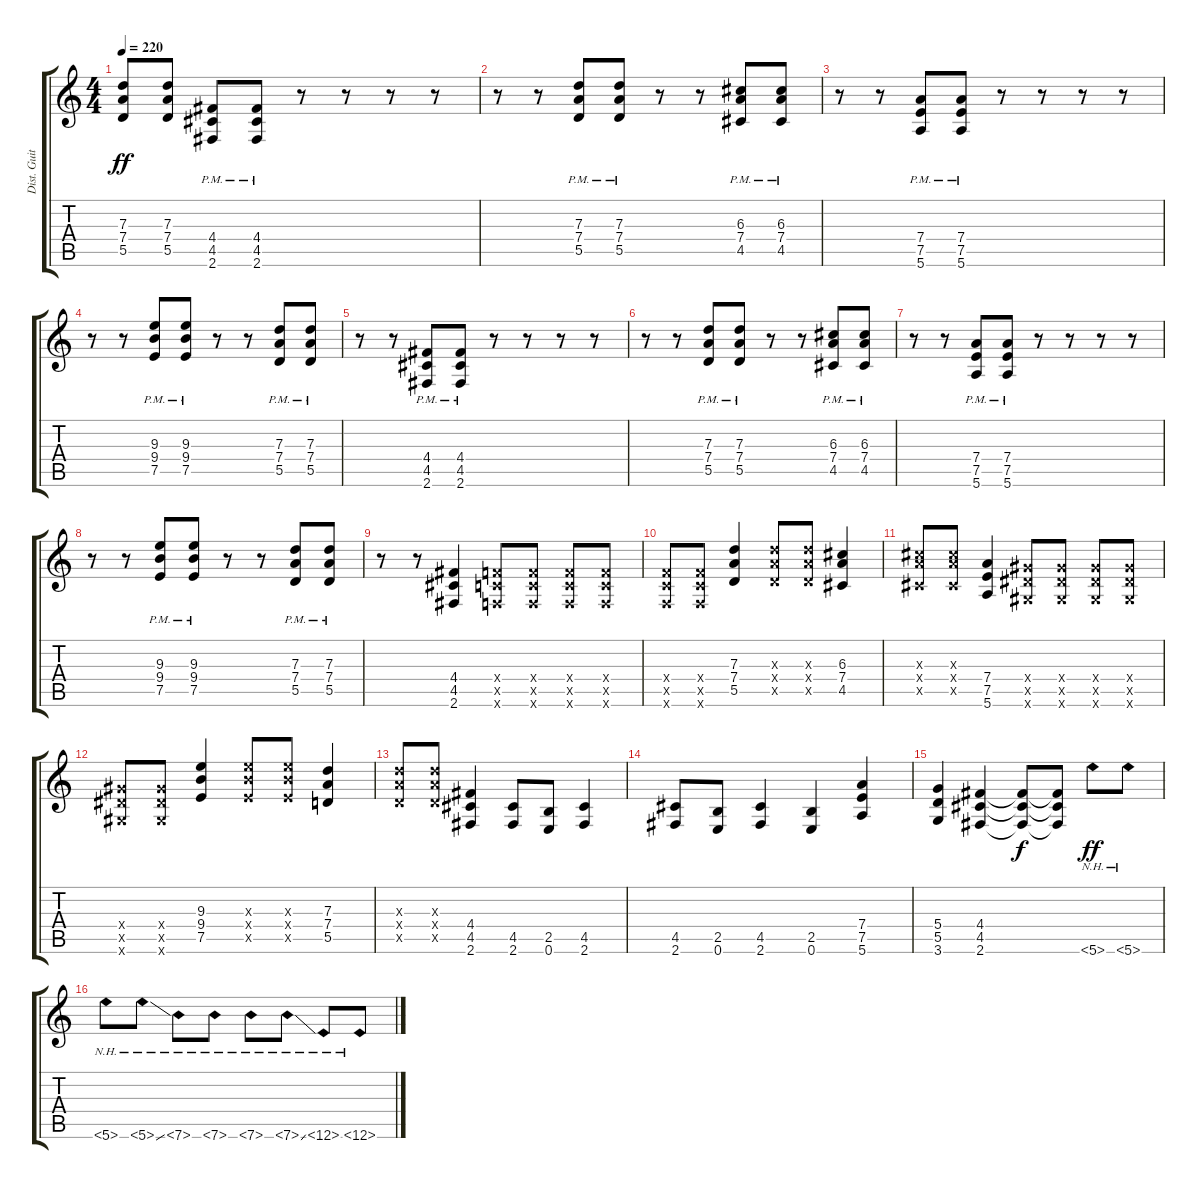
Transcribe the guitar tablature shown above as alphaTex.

\track ("Dist. Guitar 2" "Dist. Guit") {instrument overdrivenguitar}
\staff {score tabs}
\tuning (E4 B3 G3 D3 A2 E2) {hide}
\ts (4 4)
\tempo 220
\clef g2
\ks c
(7.3 7.4 5.5).8{dy ff} (7.3 7.4 5.5).8 (4.4{pm} 4.5{pm} 2.6{pm}).8 (4.4{pm} 4.5{pm} 2.6{pm}).8 r.8 r.8 r.8 r.8 |
r.8 r.8 (7.3{pm} 7.4{pm} 5.5{pm}).8 (7.3{pm} 7.4{pm} 5.5{pm}).8 r.8 r.8 (6.3{pm} 7.4{pm} 4.5{pm}).8 (6.3{pm} 7.4{pm} 4.5{pm}).8 |
r.8 r.8 (7.4{pm} 7.5{pm} 5.6{pm}).8 (7.4{pm} 7.5{pm} 5.6{pm}).8 r.8 r.8 r.8 r.8 |
r.8 r.8 (9.3{pm} 9.4{pm} 7.5{pm}).8 (9.3{pm} 9.4{pm} 7.5{pm}).8 r.8 r.8 (7.3{pm} 7.4{pm} 5.5{pm}).8 (7.3{pm} 7.4{pm} 5.5{pm}).8 |
r.8 r.8 (4.4{pm} 4.5{pm} 2.6{pm}).8 (4.4{pm} 4.5{pm} 2.6{pm}).8 r.8 r.8 r.8 r.8 |
r.8 r.8 (7.3{pm} 7.4{pm} 5.5{pm}).8 (7.3{pm} 7.4{pm} 5.5{pm}).8 r.8 r.8 (6.3{pm} 7.4{pm} 4.5{pm}).8 (6.3{pm} 7.4{pm} 4.5{pm}).8 |
r.8 r.8 (7.4{pm} 7.5{pm} 5.6{pm}).8 (7.4{pm} 7.5{pm} 5.6{pm}).8 r.8 r.8 r.8 r.8 |
r.8 r.8 (9.3{pm} 9.4{pm} 7.5{pm}).8 (9.3{pm} 9.4{pm} 7.5{pm}).8 r.8 r.8 (7.3{pm} 7.4{pm} 5.5{pm}).8 (7.3{pm} 7.4{pm} 5.5{pm}).8 |
r.8 r.8 (4.4 4.5 2.6).4 (3.4{x} 3.5{x} 1.6{x}).8 (3.4{x} 3.5{x} 1.6{x}).8 (3.4{x} 3.5{x} 1.6{x}).8 (3.4{x} 3.5{x} 1.6{x}).8 |
(3.4{x} 3.5{x} 1.6{x}).8 (3.4{x} 3.5{x} 1.6{x}).8 (7.3 7.4 5.5).4 (7.3{x} 7.4{x} 5.5{x}).8 (7.3{x} 7.4{x} 5.5{x}).8 (6.3 7.4 4.5).4 |
(6.3{x} 7.4{x} 4.5{x}).8 (6.3{x} 7.4{x} 4.5{x}).8 (7.4 7.5 5.6).4 (6.4{x} 6.5{x} 4.6{x}).8 (6.4{x} 6.5{x} 4.6{x}).8 (6.4{x} 6.5{x} 4.6{x}).8 (6.4{x} 6.5{x} 4.6{x}).8 |
(6.4{x} 6.5{x} 4.6{x}).8 (6.4{x} 6.5{x} 4.6{x}).8 (9.3 9.4 7.5).4 (9.3{x} 9.4{x} 7.5{x}).8 (9.3{x} 9.4{x} 7.5{x}).8 (7.3 7.4 5.5).4 |
(7.3{x} 7.4{x} 5.5{x}).8 (7.3{x} 7.4{x} 5.5{x}).8 (4.4 4.5 2.6).4 (4.5 2.6).8 (2.5 0.6).8 (4.5 2.6).4 |
(4.5 2.6).8 (2.5 0.6).8 (4.5 2.6).4 (2.5 0.6).4 (7.4 7.5 5.6).4 |
(5.4 5.5 3.6).4 (4.4 4.5 2.6).4 (4.4{t} 4.5{t} 2.6{t}).8{dy f} (4.4{t} 4.5{t} 2.6{t}).8 5.6{nh}.8{dy ff instrument guitarharmonics} 5.6{nh}.8 |
5.6{nh}.8 5.6{nh ss}.8 7.6{nh}.8 7.6{nh}.8 7.6{nh}.8 7.6{nh ss}.8 12.6{nh}.8 12.6{nh}.8
